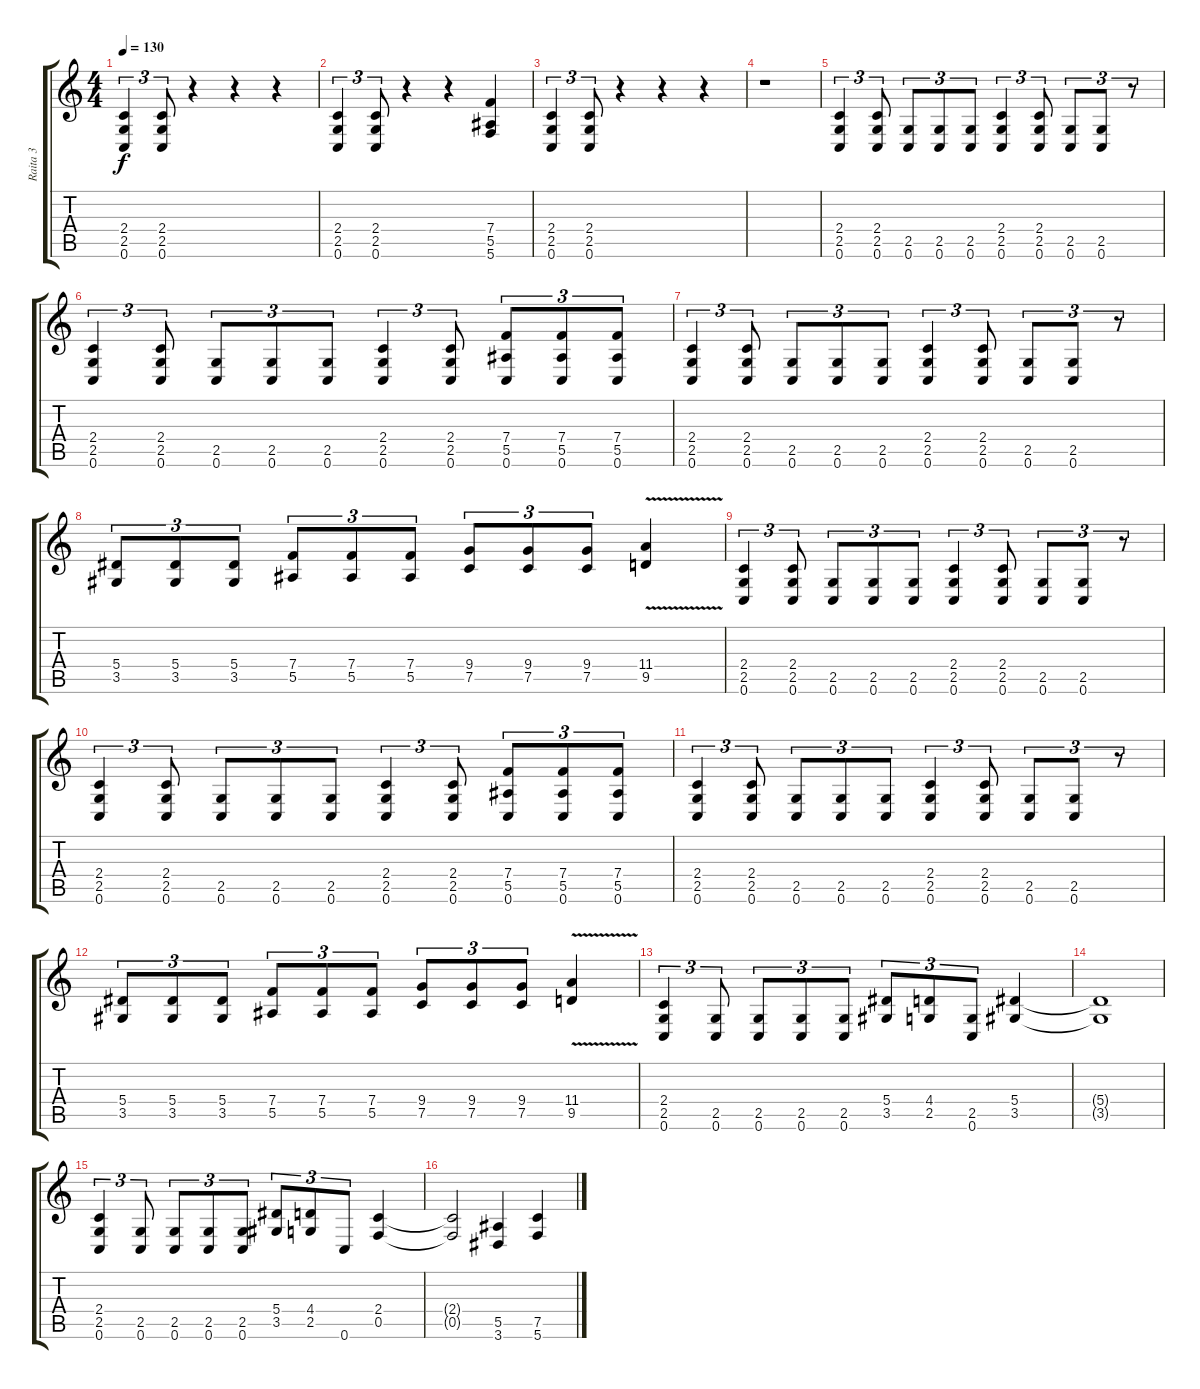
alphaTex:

\track ("Raita 3" "Raita 3") {instrument distortionguitar}
\staff {score tabs}
\tuning (C4 G3 Eb3 Bb2 F2 C2) {hide}
\ts (4 4)
\tempo 130
\clef g2
\ks c
(2.4 2.5 0.6).4{tu (3 2) dy f} (2.4 2.5 0.6).8{tu (3 2)} r.4 r.4 r.4 |
(2.4 2.5 0.6).4{tu (3 2)} (2.4 2.5 0.6).8{tu (3 2)} r.4 r.4 (7.4 5.5 5.6).4 |
(2.4 2.5 0.6).4{tu (3 2)} (2.4 2.5 0.6).8{tu (3 2)} r.4 r.4 r.4 |
r.1 |
(2.4 2.5 0.6).4{tu (3 2)} (2.4 2.5 0.6).8{tu (3 2)} (2.5 0.6).8{tu (3 2)} (2.5 0.6).8{tu (3 2)} (2.5 0.6).8{tu (3 2)} (2.4 2.5 0.6).4{tu (3 2)} (2.4 2.5 0.6).8{tu (3 2)} (2.5 0.6).8{tu (3 2)} (2.5 0.6).8{tu (3 2)} r.8{tu (3 2)} |
(2.4 2.5 0.6).4{tu (3 2)} (2.4 2.5 0.6).8{tu (3 2)} (2.5 0.6).8{tu (3 2)} (2.5 0.6).8{tu (3 2)} (2.5 0.6).8{tu (3 2)} (2.4 2.5 0.6).4{tu (3 2)} (2.4 2.5 0.6).8{tu (3 2)} (7.4 5.5 0.6).8{tu (3 2)} (7.4 5.5 0.6).8{tu (3 2)} (7.4 5.5 0.6).8{tu (3 2)} |
(2.4 2.5 0.6).4{tu (3 2)} (2.4 2.5 0.6).8{tu (3 2)} (2.5 0.6).8{tu (3 2)} (2.5 0.6).8{tu (3 2)} (2.5 0.6).8{tu (3 2)} (2.4 2.5 0.6).4{tu (3 2)} (2.4 2.5 0.6).8{tu (3 2)} (2.5 0.6).8{tu (3 2)} (2.5 0.6).8{tu (3 2)} r.8{tu (3 2)} |
(5.4 3.5).8{tu (3 2)} (5.4 3.5).8{tu (3 2)} (5.4 3.5).8{tu (3 2)} (7.4 5.5).8{tu (3 2)} (7.4 5.5).8{tu (3 2)} (7.4 5.5).8{tu (3 2)} (9.4 7.5).8{tu (3 2)} (9.4 7.5).8{tu (3 2)} (9.4 7.5).8{tu (3 2)} (11.4{v} 9.5{v}).4 |
(2.4 2.5 0.6).4{tu (3 2)} (2.4 2.5 0.6).8{tu (3 2)} (2.5 0.6).8{tu (3 2)} (2.5 0.6).8{tu (3 2)} (2.5 0.6).8{tu (3 2)} (2.4 2.5 0.6).4{tu (3 2)} (2.4 2.5 0.6).8{tu (3 2)} (2.5 0.6).8{tu (3 2)} (2.5 0.6).8{tu (3 2)} r.8{tu (3 2)} |
(2.4 2.5 0.6).4{tu (3 2)} (2.4 2.5 0.6).8{tu (3 2)} (2.5 0.6).8{tu (3 2)} (2.5 0.6).8{tu (3 2)} (2.5 0.6).8{tu (3 2)} (2.4 2.5 0.6).4{tu (3 2)} (2.4 2.5 0.6).8{tu (3 2)} (7.4 5.5 0.6).8{tu (3 2)} (7.4 5.5 0.6).8{tu (3 2)} (7.4 5.5 0.6).8{tu (3 2)} |
(2.4 2.5 0.6).4{tu (3 2)} (2.4 2.5 0.6).8{tu (3 2)} (2.5 0.6).8{tu (3 2)} (2.5 0.6).8{tu (3 2)} (2.5 0.6).8{tu (3 2)} (2.4 2.5 0.6).4{tu (3 2)} (2.4 2.5 0.6).8{tu (3 2)} (2.5 0.6).8{tu (3 2)} (2.5 0.6).8{tu (3 2)} r.8{tu (3 2)} |
(5.4 3.5).8{tu (3 2)} (5.4 3.5).8{tu (3 2)} (5.4 3.5).8{tu (3 2)} (7.4 5.5).8{tu (3 2)} (7.4 5.5).8{tu (3 2)} (7.4 5.5).8{tu (3 2)} (9.4 7.5).8{tu (3 2)} (9.4 7.5).8{tu (3 2)} (9.4 7.5).8{tu (3 2)} (11.4{v} 9.5{v}).4 |
(2.4 2.5 0.6).4{tu (3 2)} (2.5 0.6).8{tu (3 2)} (2.5 0.6).8{tu (3 2)} (2.5 0.6).8{tu (3 2)} (2.5 0.6).8{tu (3 2)} (5.4 3.5).8{tu (3 2)} (4.4 2.5).8{tu (3 2)} (2.5 0.6).8{tu (3 2)} (5.4 3.5).4 |
(5.4{t} 3.5{t}).1 |
(2.4 2.5 0.6).4{tu (3 2)} (2.5 0.6).8{tu (3 2)} (2.5 0.6).8{tu (3 2)} (2.5 0.6).8{tu (3 2)} (2.5 0.6).8{tu (3 2)} (5.4 3.5).8{tu (3 2)} (4.4 2.5).8{tu (3 2)} 0.6.8{tu (3 2)} (2.4 0.5).4 |
(2.4{t} 0.5{t}).2 (5.5 3.6).4 (7.5 5.6).4
